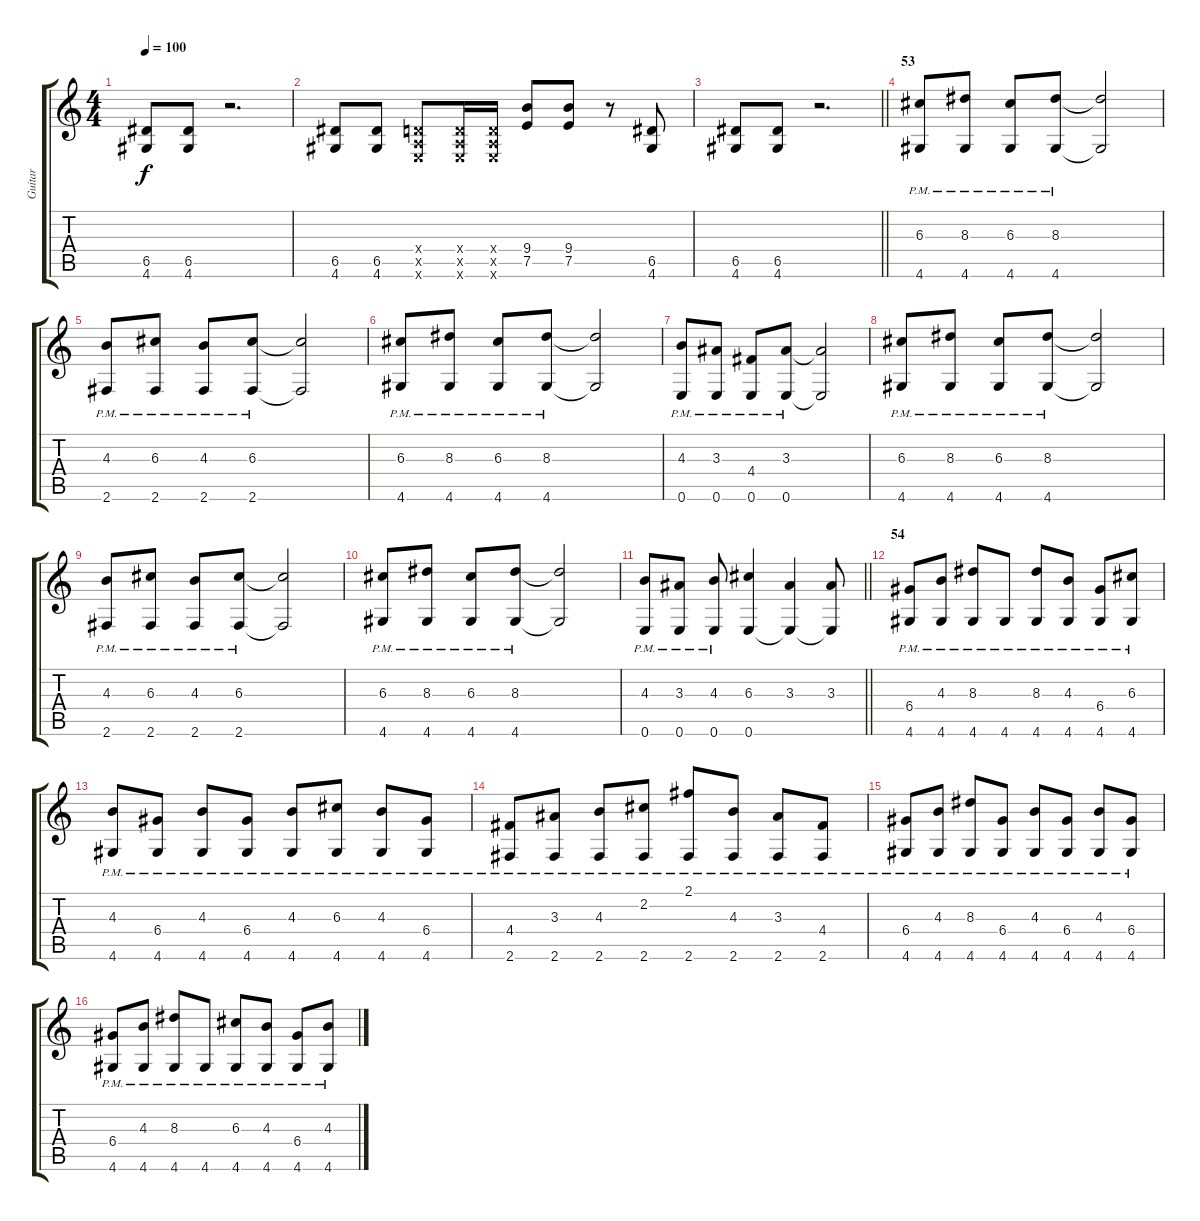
\track ("Guitar" "Guitar") {instrument distortionguitar}
\staff {score tabs}
\tuning (E4 B3 G3 D3 A2 E2) {hide}
\ts (4 4)
\tempo 100
\clef g2
\ks c
(6.5 4.6).8{dy f} (6.5 4.6).8 r.2{d} |
(6.5 4.6).8 (6.5 4.6).8 (0.4{x} 0.5{x} 0.6{x}).8 (0.4{x} 0.5{x} 0.6{x}).16 (0.4{x} 0.5{x} 0.6{x}).16 (9.4 7.5).8 (9.4 7.5).8 r.8 (6.5 4.6).8 |
\barLineRight lightlight
(6.5 4.6).8 (6.5 4.6).8 r.2{d} |
\section ("" "53")
(6.3{pm} 4.6{pm}).8 (8.3{pm} 4.6{pm}).8 (6.3{pm} 4.6{pm}).8 (8.3{pm} 4.6{pm}).8 (8.3{t} 4.6{t}).2 |
(4.3{pm} 2.6{pm}).8 (6.3{pm} 2.6{pm}).8 (4.3{pm} 2.6{pm}).8 (6.3{pm} 2.6{pm}).8 (6.3{t} 2.6{t}).2 |
(6.3{pm} 4.6{pm}).8 (8.3{pm} 4.6{pm}).8 (6.3{pm} 4.6{pm}).8 (8.3{pm} 4.6{pm}).8 (8.3{t} 4.6{t}).2 |
(4.3{pm} 0.6{pm}).8 (3.3{pm} 0.6{pm}).8 (4.4{pm} 0.6{pm}).8 (3.3 0.6{pm}).8 (3.3{t} 0.6{t}).2 |
(6.3{pm} 4.6{pm}).8 (8.3{pm} 4.6{pm}).8 (6.3{pm} 4.6{pm}).8 (8.3{pm} 4.6{pm}).8 (8.3{t} 4.6{t}).2 |
(4.3{pm} 2.6{pm}).8 (6.3{pm} 2.6{pm}).8 (4.3{pm} 2.6{pm}).8 (6.3{pm} 2.6{pm}).8 (6.3{t} 2.6{t}).2 |
(6.3{pm} 4.6{pm}).8 (8.3{pm} 4.6{pm}).8 (6.3{pm} 4.6{pm}).8 (8.3{pm} 4.6{pm}).8 (8.3{t} 4.6{t}).2 |
\barLineRight lightlight
(4.3{pm} 0.6{pm}).8 (3.3{pm} 0.6{pm}).8 (4.3{pm} 0.6{pm}).8 (6.3 0.6).4 (3.3 0.6{t}).4 (3.3 0.6{t}).8 |
\section ("" "54")
(6.4{pm} 4.6{pm}).8 (4.3{pm} 4.6{pm}).8 (8.3{pm} 4.6{pm}).8 4.6{pm}.8 (8.3{pm} 4.6{pm}).8 (4.3{pm} 4.6{pm}).8 (6.4{pm} 4.6{pm}).8 (6.3{pm} 4.6{pm}).8 |
(4.3{pm} 4.6{pm}).8 (6.4{pm} 4.6{pm}).8 (4.3{pm} 4.6{pm}).8 (6.4{pm} 4.6{pm}).8 (4.3{pm} 4.6{pm}).8 (6.3{pm} 4.6{pm}).8 (4.3{pm} 4.6{pm}).8 (6.4{pm} 4.6{pm}).8 |
(4.4{pm} 2.6{pm}).8 (3.3{pm} 2.6{pm}).8 (4.3{pm} 2.6{pm}).8 (2.2{pm} 2.6{pm}).8 (2.1{pm} 2.6{pm}).8 (4.3{pm} 2.6{pm}).8 (3.3{pm} 2.6{pm}).8 (4.4{pm} 2.6{pm}).8 |
(6.4{pm} 4.6{pm}).8 (4.3{pm} 4.6{pm}).8 (8.3{pm} 4.6{pm}).8 (6.4{pm} 4.6{pm}).8 (4.3{pm} 4.6{pm}).8 (6.4{pm} 4.6{pm}).8 (4.3{pm} 4.6{pm}).8 (6.4{pm} 4.6{pm}).8 |
(6.4{pm} 4.6{pm}).8 (4.3{pm} 4.6{pm}).8 (8.3{pm} 4.6{pm}).8 4.6{pm}.8 (6.3{pm} 4.6{pm}).8 (4.3{pm} 4.6{pm}).8 (6.4{pm} 4.6{pm}).8 (4.3{pm} 4.6{pm}).8
